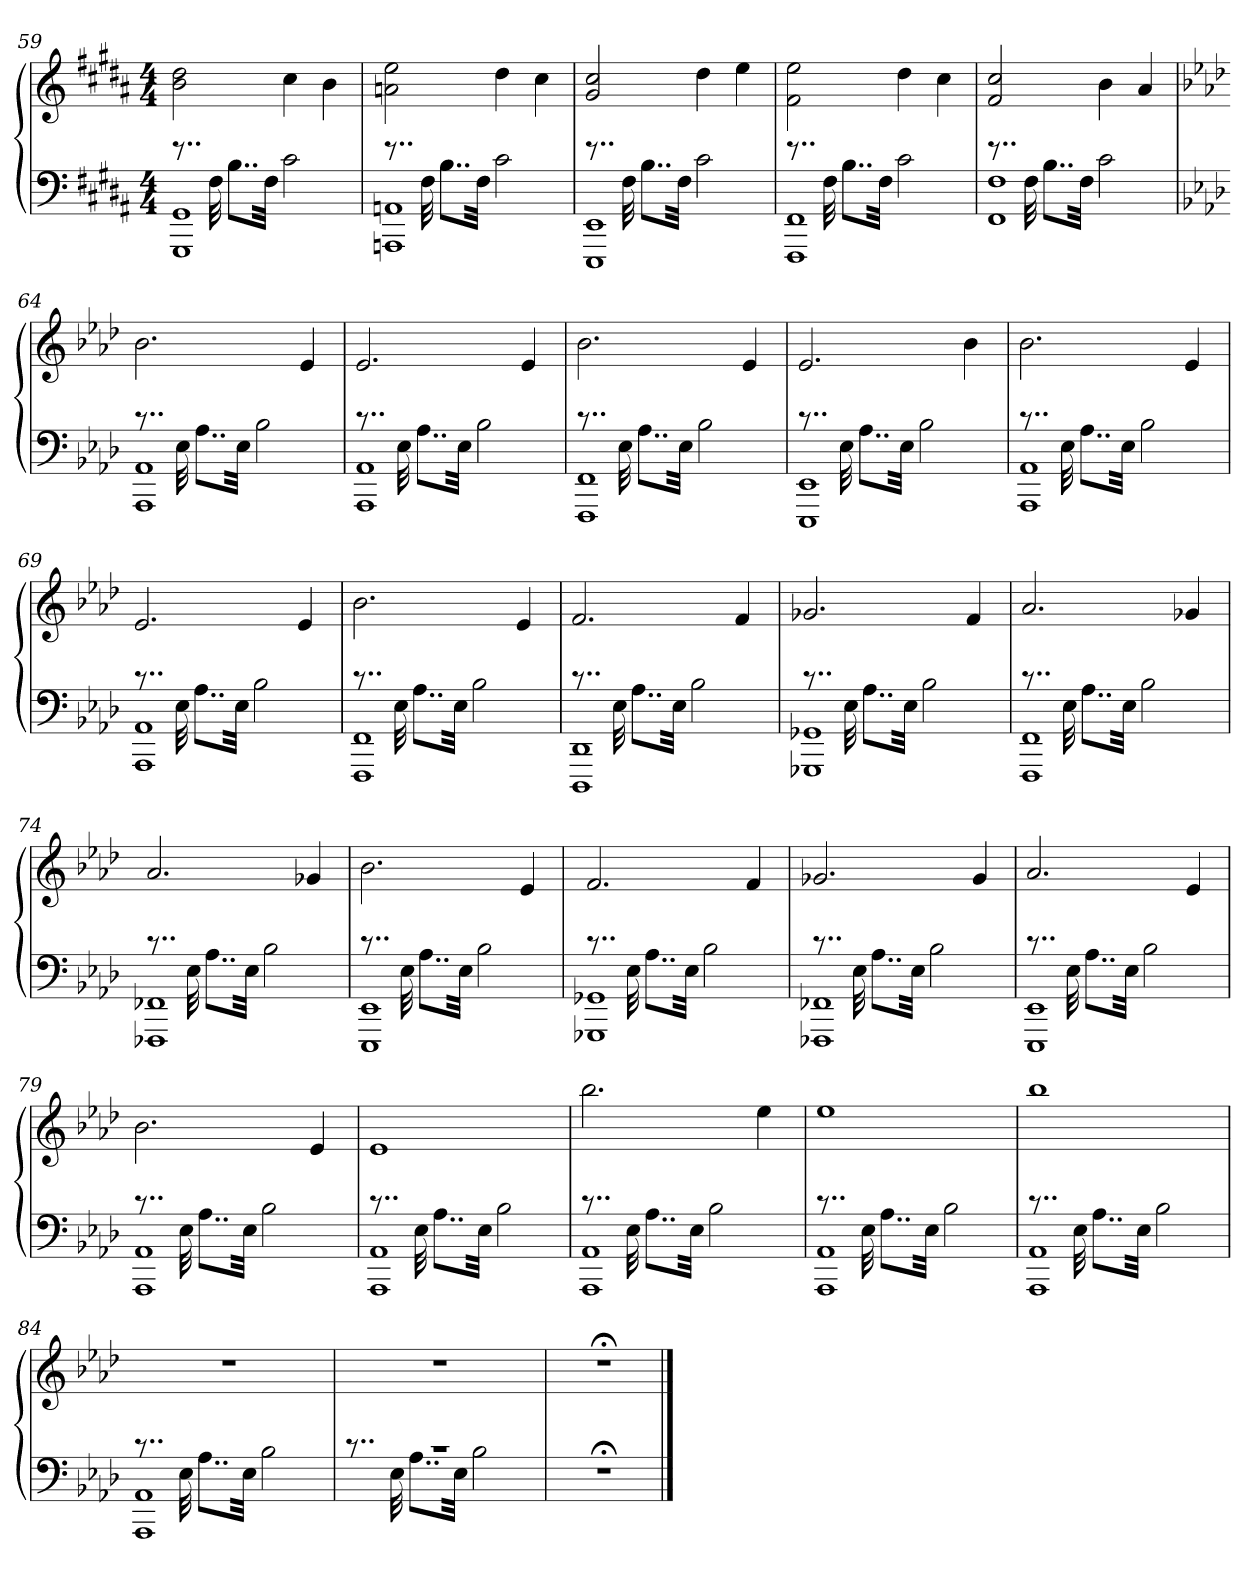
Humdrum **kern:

**kern	**kern
*part1	*part1
*staff2	*staff1
*clefF4	*clefG2
*k[f#c#g#d#a#]	*k[f#c#g#d#a#]
*B:	*B:
*M4/4	*M4/4
=59	=59
*^	*
1GGG# 1GG#	8..rd	2b\ 2dd#\
.	32F#\	.
.	8..B\L	.
.	32F#\Jkk	.
.	2c#\	4cc#\
.	.	4b\
=60	=60	=60
1AAAn 1AAn	8..rd	2an\ 2ee\
.	32F#\	.
.	8..B\L	.
.	32F#\Jkk	.
.	2c#\	4dd#\
.	.	4cc#\
!!LO:PB:g=z
=61	=61	=61
1EEE 1EE	8..rd	2g#/ 2cc#/
.	32F#\	.
.	8..B\L	.
.	32F#\Jkk	.
.	2c#\	4dd#\
.	.	4ee\
=62	=62	=62
1FFF# 1FF#	8..rd	2f#\ 2ee\
.	32F#\	.
.	8..B\L	.
.	32F#\Jkk	.
.	2c#\	4dd#\
.	.	4cc#\
=63	=63	=63
1FF# 1F#	8..rd	2f#/ 2cc#/
.	32F#\	.
.	8..B\L	.
.	32F#\Jkk	.
.	2c#\	4b\
.	.	4a#/
=64	=64	=64
*k[b-e-a-d-]	*	*k[b-e-a-d-]
*A-:	*	*A-:
1AAA- 1AA-	8..rB	2.b-\
.	32E-\	.
.	8..A-\L	.
.	32E-\Jkk	.
.	2B-\	.
.	.	4e-/
!!LO:LB:g=z
=65	=65	=65
1AAA- 1AA-	8..rB	2.e-/
.	32E-\	.
.	8..A-\L	.
.	32E-\Jkk	.
.	2B-\	.
.	.	4e-/
=66	=66	=66
1FFF 1FF	8..rB	2.b-\
.	32E-\	.
.	8..A-\L	.
.	32E-\Jkk	.
.	2B-\	.
.	.	4e-/
=67	=67	=67
1EEE- 1EE-	8..rB	2.e-/
.	32E-\	.
.	8..A-\L	.
.	32E-\Jkk	.
.	2B-\	.
.	.	4b-\
=68	=68	=68
1AAA- 1AA-	8..rB	2.b-\
.	32E-\	.
.	8..A-\L	.
.	32E-\Jkk	.
.	2B-\	.
.	.	4e-/
!!LO:LB:g=z
=69	=69	=69
1AAA- 1AA-	8..rB	2.e-/
.	32E-\	.
.	8..A-\L	.
.	32E-\Jkk	.
.	2B-\	.
.	.	4e-/
=70	=70	=70
1FFF 1FF	8..rB	2.b-\
.	32E-\	.
.	8..A-\L	.
.	32E-\Jkk	.
.	2B-\	.
.	.	4e-/
=71	=71	=71
1DDD- 1DD-	8..rB	2.f/
.	32E-\	.
.	8..A-\L	.
.	32E-\Jkk	.
.	2B-\	.
.	.	4f/
!!LO:LB:g=z
=72	=72	=72
1GGG-X 1GG-X	8..rB	2.g-X/
.	32E-\	.
.	8..A-\L	.
.	32E-\Jkk	.
.	2B-\	.
.	.	4f/
=73	=73	=73
1FFF 1FF	8..rB	2.a-/
.	32E-\	.
.	8..A-\L	.
.	32E-\Jkk	.
.	2B-\	.
.	.	4g-X/
=74	=74	=74
1FFF-X 1FF-X	8..rB	2.a-/
.	32E-\	.
.	8..A-\L	.
.	32E-\Jkk	.
.	2B-\	.
.	.	4g-X/
=75	=75	=75
1EEE- 1EE-	8..rB	2.b-\
.	32E-\	.
.	8..A-\L	.
.	32E-\Jkk	.
.	2B-\	.
.	.	4e-/
!!LO:LB:g=z
=76	=76	=76
1GGG-X 1GG-X	8..rB	2.f/
.	32E-\	.
.	8..A-\L	.
.	32E-\Jkk	.
.	2B-\	.
.	.	4f/
=77	=77	=77
1FFF-X 1FF-X	8..rB	2.g-X/
.	32E-\	.
.	8..A-\L	.
.	32E-\Jkk	.
.	2B-\	.
.	.	4g-/
=78	=78	=78
1EEE- 1EE-	8..rB	2.a-/
.	32E-\	.
.	8..A-\L	.
.	32E-\Jkk	.
.	2B-\	.
.	.	4e-/
=79	=79	=79
1AAA- 1AA-	8..rB	2.b-\
.	32E-\	.
.	8..A-\L	.
.	32E-\Jkk	.
.	2B-\	.
.	.	4e-/
!!LO:PB:g=z
=80	=80	=80
1AAA- 1AA-	8..rB	1e-
.	32E-\	.
.	8..A-\L	.
.	32E-\Jkk	.
.	2B-\	.
=81	=81	=81
1AAA- 1AA-	8..rB	2.bb-\
.	32E-\	.
.	8..A-\L	.
.	32E-\Jkk	.
.	2B-\	.
.	.	4ee-\
=82	=82	=82
1AAA- 1AA-	8..rB	1ee-
.	32E-\	.
.	8..A-\L	.
.	32E-\Jkk	.
.	2B-\	.
=83	=83	=83
1AAA- 1AA-	8..rB	1bb-
.	32E-\	.
.	8..A-\L	.
.	32E-\Jkk	.
.	2B-\	.
!!LO:LB:g=z
=84	=84	=84
1AAA- 1AA-	8..rB	1r
.	32E-\	.
.	8..A-\L	.
.	32E-\Jkk	.
.	2B-\	.
=85	=85	=85
1rc	8..rB	1r
.	32E-\	.
.	8..A-\L	.
.	32E-\Jkk	.
.	2B-\	.
*v	*v	*
=86	=86
1r;<	1r;<
==	==
*-	*-
